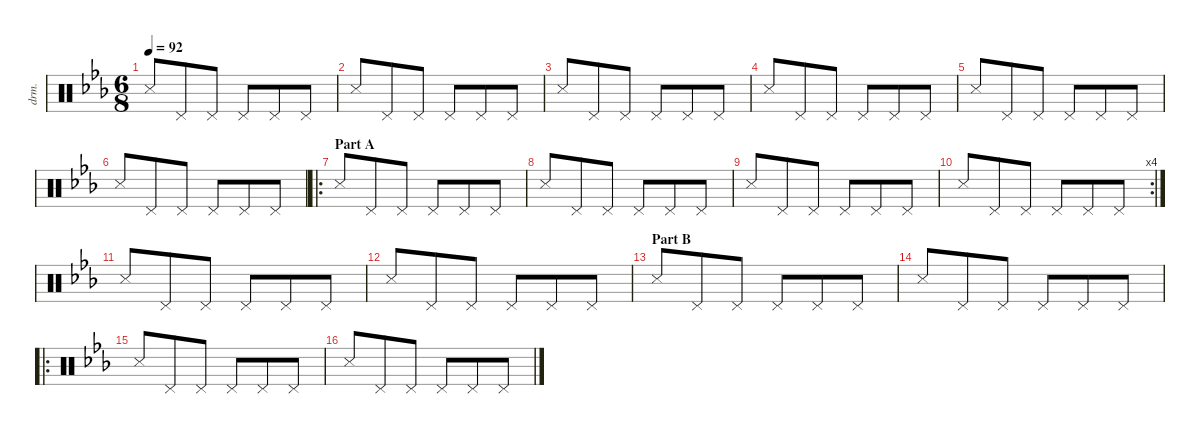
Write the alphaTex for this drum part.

\defaultSystemsLayout 4
\hideDynamics
\bracketExtendMode nobrackets
\track ("Click Track" "drm.") {instrument percussion}
\staff {score}
\articulation defaults
\ts (6 8)
\tempo 92
\clef neutral
\ks cminor "Snare (side stick) 3"{acc forcenatural}.8{dy f} "Pedal Hi-Hat (hit)"{acc forcenatural}.8 "Pedal Hi-Hat (hit)"{acc forcenatural}.8 "Pedal Hi-Hat (hit)"{acc forcenatural}.8 "Pedal Hi-Hat (hit)"{acc forcenatural}.8 "Pedal Hi-Hat (hit)"{acc forcenatural}.8
|
"Snare (side stick) 3"{acc forcenatural}.8 "Pedal Hi-Hat (hit)"{acc forcenatural}.8 "Pedal Hi-Hat (hit)"{acc forcenatural}.8 "Pedal Hi-Hat (hit)"{acc forcenatural}.8 "Pedal Hi-Hat (hit)"{acc forcenatural}.8 "Pedal Hi-Hat (hit)"{acc forcenatural}.8 |
"Snare (side stick) 3"{acc forcenatural}.8 "Pedal Hi-Hat (hit)"{acc forcenatural}.8 "Pedal Hi-Hat (hit)"{acc forcenatural}.8 "Pedal Hi-Hat (hit)"{acc forcenatural}.8 "Pedal Hi-Hat (hit)"{acc forcenatural}.8 "Pedal Hi-Hat (hit)"{acc forcenatural}.8 |
"Snare (side stick) 3"{acc forcenatural}.8 "Pedal Hi-Hat (hit)"{acc forcenatural}.8 "Pedal Hi-Hat (hit)"{acc forcenatural}.8 "Pedal Hi-Hat (hit)"{acc forcenatural}.8 "Pedal Hi-Hat (hit)"{acc forcenatural}.8 "Pedal Hi-Hat (hit)"{acc forcenatural}.8 |
"Snare (side stick) 3"{acc forcenatural}.8 "Pedal Hi-Hat (hit)"{acc forcenatural}.8 "Pedal Hi-Hat (hit)"{acc forcenatural}.8 "Pedal Hi-Hat (hit)"{acc forcenatural}.8 "Pedal Hi-Hat (hit)"{acc forcenatural}.8 "Pedal Hi-Hat (hit)"{acc forcenatural}.8 |
"Snare (side stick) 3"{acc forcenatural}.8 "Pedal Hi-Hat (hit)"{acc forcenatural}.8 "Pedal Hi-Hat (hit)"{acc forcenatural}.8 "Pedal Hi-Hat (hit)"{acc forcenatural}.8 "Pedal Hi-Hat (hit)"{acc forcenatural}.8 "Pedal Hi-Hat (hit)"{acc forcenatural}.8 |
\ro
\section ("" "Part A")
"Snare (side stick) 3"{acc forcenatural}.8 "Pedal Hi-Hat (hit)"{acc forcenatural}.8 "Pedal Hi-Hat (hit)"{acc forcenatural}.8 "Pedal Hi-Hat (hit)"{acc forcenatural}.8 "Pedal Hi-Hat (hit)"{acc forcenatural}.8 "Pedal Hi-Hat (hit)"{acc forcenatural}.8 |
"Snare (side stick) 3"{acc forcenatural}.8 "Pedal Hi-Hat (hit)"{acc forcenatural}.8 "Pedal Hi-Hat (hit)"{acc forcenatural}.8 "Pedal Hi-Hat (hit)"{acc forcenatural}.8 "Pedal Hi-Hat (hit)"{acc forcenatural}.8 "Pedal Hi-Hat (hit)"{acc forcenatural}.8 |
"Snare (side stick) 3"{acc forcenatural}.8 "Pedal Hi-Hat (hit)"{acc forcenatural}.8 "Pedal Hi-Hat (hit)"{acc forcenatural}.8 "Pedal Hi-Hat (hit)"{acc forcenatural}.8 "Pedal Hi-Hat (hit)"{acc forcenatural}.8 "Pedal Hi-Hat (hit)"{acc forcenatural}.8 |
\rc 4 "Snare (side stick) 3"{acc forcenatural}.8 "Pedal Hi-Hat (hit)"{acc forcenatural}.8 "Pedal Hi-Hat (hit)"{acc forcenatural}.8 "Pedal Hi-Hat (hit)"{acc forcenatural}.8 "Pedal Hi-Hat (hit)"{acc forcenatural}.8 "Pedal Hi-Hat (hit)"{acc forcenatural}.8
|
"Snare (side stick) 3"{acc forcenatural}.8 "Pedal Hi-Hat (hit)"{acc forcenatural}.8 "Pedal Hi-Hat (hit)"{acc forcenatural}.8 "Pedal Hi-Hat (hit)"{acc forcenatural}.8 "Pedal Hi-Hat (hit)"{acc forcenatural}.8 "Pedal Hi-Hat (hit)"{acc forcenatural}.8 |
"Snare (side stick) 3"{acc forcenatural}.8 "Pedal Hi-Hat (hit)"{acc forcenatural}.8 "Pedal Hi-Hat (hit)"{acc forcenatural}.8 "Pedal Hi-Hat (hit)"{acc forcenatural}.8 "Pedal Hi-Hat (hit)"{acc forcenatural}.8 "Pedal Hi-Hat (hit)"{acc forcenatural}.8 |
\section ("" "Part B")
"Snare (side stick) 3"{acc forcenatural}.8 "Pedal Hi-Hat (hit)"{acc forcenatural}.8 "Pedal Hi-Hat (hit)"{acc forcenatural}.8 "Pedal Hi-Hat (hit)"{acc forcenatural}.8 "Pedal Hi-Hat (hit)"{acc forcenatural}.8 "Pedal Hi-Hat (hit)"{acc forcenatural}.8 |
"Snare (side stick) 3"{acc forcenatural}.8 "Pedal Hi-Hat (hit)"{acc forcenatural}.8 "Pedal Hi-Hat (hit)"{acc forcenatural}.8 "Pedal Hi-Hat (hit)"{acc forcenatural}.8 "Pedal Hi-Hat (hit)"{acc forcenatural}.8 "Pedal Hi-Hat (hit)"{acc forcenatural}.8 |
\ro "Snare (side stick) 3"{acc forcenatural}.8 "Pedal Hi-Hat (hit)"{acc forcenatural}.8 "Pedal Hi-Hat (hit)"{acc forcenatural}.8 "Pedal Hi-Hat (hit)"{acc forcenatural}.8 "Pedal Hi-Hat (hit)"{acc forcenatural}.8 "Pedal Hi-Hat (hit)"{acc forcenatural}.8
|
"Snare (side stick) 3"{acc forcenatural}.8 "Pedal Hi-Hat (hit)"{acc forcenatural}.8 "Pedal Hi-Hat (hit)"{acc forcenatural}.8 "Pedal Hi-Hat (hit)"{acc forcenatural}.8 "Pedal Hi-Hat (hit)"{acc forcenatural}.8 "Pedal Hi-Hat (hit)"{acc forcenatural}.8
